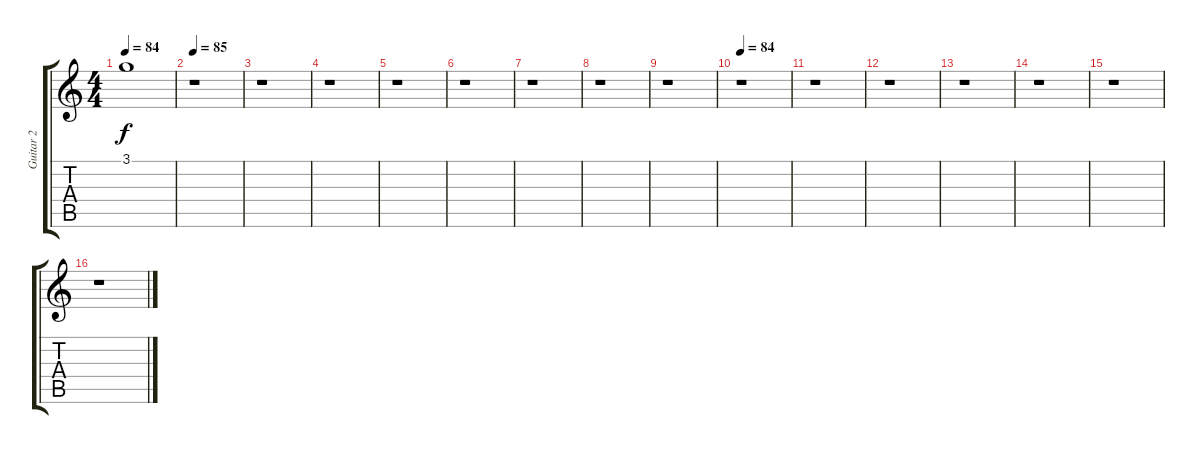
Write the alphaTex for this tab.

\track ("Guitar 2" "Guitar 2") {instrument electricguitarjazz}
\staff {score tabs}
\tuning (E4 B3 G3 D3 A2 E2) {hide}
\ts (4 4)
\tempo 84
\clef g2
\ks c
3.1{t}.1{dy f} |
\tempo 85
r.1 |
r.1 |
r.1 |
r.1 |
r.1 |
r.1 |
r.1 |
r.1 |
\tempo 84
r.1 |
r.1 |
r.1 |
r.1 |
r.1 |
r.1 |
r.1
